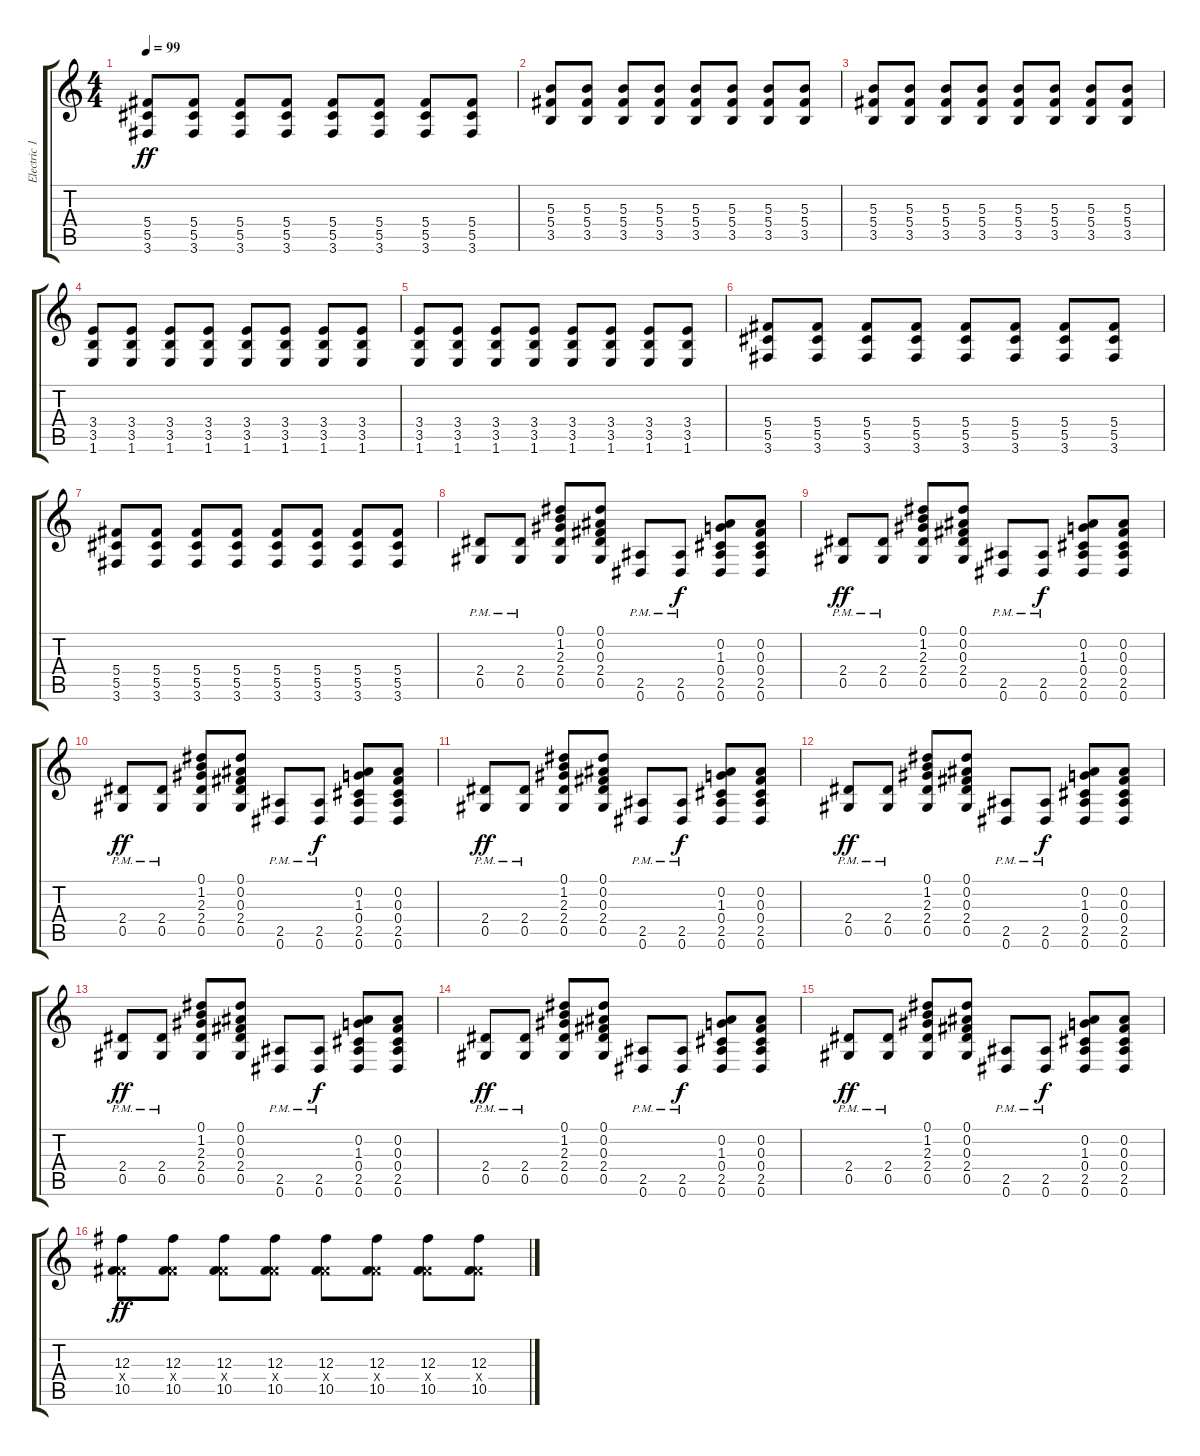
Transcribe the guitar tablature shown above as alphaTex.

\track ("Electric 1" "Electric 1") {instrument distortionguitar}
\staff {score tabs}
\tuning (Eb4 Bb3 Gb3 Db3 Ab2 Eb2) {hide}
\ts (4 4)
\tempo 99
\clef g2
\ks c
(5.4 5.5 3.6).8{dy ff} (5.4 5.5 3.6).8 (5.4 5.5 3.6).8 (5.4 5.5 3.6).8 (5.4 5.5 3.6).8 (5.4 5.5 3.6).8 (5.4 5.5 3.6).8 (5.4 5.5 3.6).8 |
(5.3 5.4 3.5).8 (5.3 5.4 3.5).8 (5.3 5.4 3.5).8 (5.3 5.4 3.5).8 (5.3 5.4 3.5).8 (5.3 5.4 3.5).8 (5.3 5.4 3.5).8 (5.3 5.4 3.5).8 |
(5.3 5.4 3.5).8 (5.3 5.4 3.5).8 (5.3 5.4 3.5).8 (5.3 5.4 3.5).8 (5.3 5.4 3.5).8 (5.3 5.4 3.5).8 (5.3 5.4 3.5).8 (5.3 5.4 3.5).8 |
(3.4 3.5 1.6).8 (3.4 3.5 1.6).8 (3.4 3.5 1.6).8 (3.4 3.5 1.6).8 (3.4 3.5 1.6).8 (3.4 3.5 1.6).8 (3.4 3.5 1.6).8 (3.4 3.5 1.6).8 |
(3.4 3.5 1.6).8 (3.4 3.5 1.6).8 (3.4 3.5 1.6).8 (3.4 3.5 1.6).8 (3.4 3.5 1.6).8 (3.4 3.5 1.6).8 (3.4 3.5 1.6).8 (3.4 3.5 1.6).8 |
(5.4 5.5 3.6).8 (5.4 5.5 3.6).8 (5.4 5.5 3.6).8 (5.4 5.5 3.6).8 (5.4 5.5 3.6).8 (5.4 5.5 3.6).8 (5.4 5.5 3.6).8 (5.4 5.5 3.6).8 |
(5.4 5.5 3.6).8 (5.4 5.5 3.6).8 (5.4 5.5 3.6).8 (5.4 5.5 3.6).8 (5.4 5.5 3.6).8 (5.4 5.5 3.6).8 (5.4 5.5 3.6).8 (5.4 5.5 3.6).8 |
(2.4 0.5{pm}).8 (2.4{pm} 0.5{pm}).8 (0.1 1.2 2.3 2.4 0.5).8 (0.1 0.2 0.3 2.4 0.5).8 (2.5{pm} 0.6{pm}).8 (2.5{pm} 0.6{pm}).8{dy f} (0.2 1.3 0.4 2.5 0.6).8 (0.2 0.3 0.4 2.5 0.6).8 |
(2.4 0.5{pm}).8{dy ff} (2.4{pm} 0.5{pm}).8 (0.1 1.2 2.3 2.4 0.5).8 (0.1 0.2 0.3 2.4 0.5).8 (2.5{pm} 0.6{pm}).8 (2.5{pm} 0.6{pm}).8{dy f} (0.2 1.3 0.4 2.5 0.6).8 (0.2 0.3 0.4 2.5 0.6).8 |
(2.4 0.5{pm}).8{dy ff} (2.4{pm} 0.5{pm}).8 (0.1 1.2 2.3 2.4 0.5).8 (0.1 0.2 0.3 2.4 0.5).8 (2.5{pm} 0.6{pm}).8 (2.5{pm} 0.6{pm}).8{dy f} (0.2 1.3 0.4 2.5 0.6).8 (0.2 0.3 0.4 2.5 0.6).8 |
(2.4 0.5{pm}).8{dy ff} (2.4{pm} 0.5{pm}).8 (0.1 1.2 2.3 2.4 0.5).8 (0.1 0.2 0.3 2.4 0.5).8 (2.5{pm} 0.6{pm}).8 (2.5{pm} 0.6{pm}).8{dy f} (0.2 1.3 0.4 2.5 0.6).8 (0.2 0.3 0.4 2.5 0.6).8 |
(2.4 0.5{pm}).8{dy ff} (2.4{pm} 0.5{pm}).8 (0.1 1.2 2.3 2.4 0.5).8 (0.1 0.2 0.3 2.4 0.5).8 (2.5{pm} 0.6{pm}).8 (2.5{pm} 0.6{pm}).8{dy f} (0.2 1.3 0.4 2.5 0.6).8 (0.2 0.3 0.4 2.5 0.6).8 |
(2.4 0.5{pm}).8{dy ff} (2.4{pm} 0.5{pm}).8 (0.1 1.2 2.3 2.4 0.5).8 (0.1 0.2 0.3 2.4 0.5).8 (2.5{pm} 0.6{pm}).8 (2.5{pm} 0.6{pm}).8{dy f} (0.2 1.3 0.4 2.5 0.6).8 (0.2 0.3 0.4 2.5 0.6).8 |
(2.4 0.5{pm}).8{dy ff} (2.4{pm} 0.5{pm}).8 (0.1 1.2 2.3 2.4 0.5).8 (0.1 0.2 0.3 2.4 0.5).8 (2.5{pm} 0.6{pm}).8 (2.5{pm} 0.6{pm}).8{dy f} (0.2 1.3 0.4 2.5 0.6).8 (0.2 0.3 0.4 2.5 0.6).8 |
(2.4 0.5{pm}).8{dy ff} (2.4{pm} 0.5{pm}).8 (0.1 1.2 2.3 2.4 0.5).8 (0.1 0.2 0.3 2.4 0.5).8 (2.5{pm} 0.6{pm}).8 (2.5{pm} 0.6{pm}).8{dy f} (0.2 1.3 0.4 2.5 0.6).8 (0.2 0.3 0.4 2.5 0.6).8 |
(12.3 5.4{x} 10.5).8{dy ff} (12.3 5.4{x} 10.5).8 (12.3 5.4{x} 10.5).8 (12.3 5.4{x} 10.5).8 (12.3 5.4{x} 10.5).8 (12.3 5.4{x} 10.5).8 (12.3 5.4{x} 10.5).8 (12.3 5.4{x} 10.5).8
